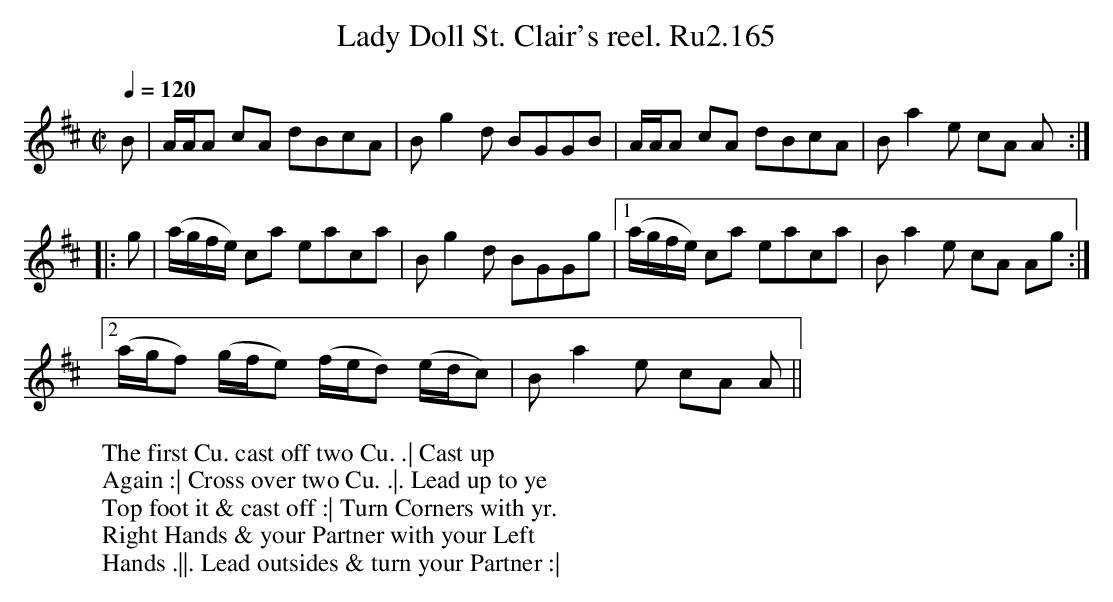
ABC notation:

X:1
T:Lady Doll St. Clair's reel. Ru2.165
M:C|
L:1/8
Q:1/4=120
K:Amix
B|A/A/A cA dBcA|Bg2d BGGB|A/A/A cA dBcA|Ba2e cA A:|
|:g|(a/g/f/e/) ca eaca|Bg2d BGGg|1(a/g/f/e/) ca eaca|Ba2e cA Ag:|2
(a/g/f) (g/f/e) (f/e/d) (e/d/c)|Ba2e cA A||
W:The first Cu. cast off two Cu. .| Cast up
W:Again :| Cross over two Cu. .|. Lead up to ye
W:Top foot it & cast off :| Turn Corners with yr.
W:Right Hands & your Partner with your Left
W:Hands .||. Lead outsides & turn your Partner :|
